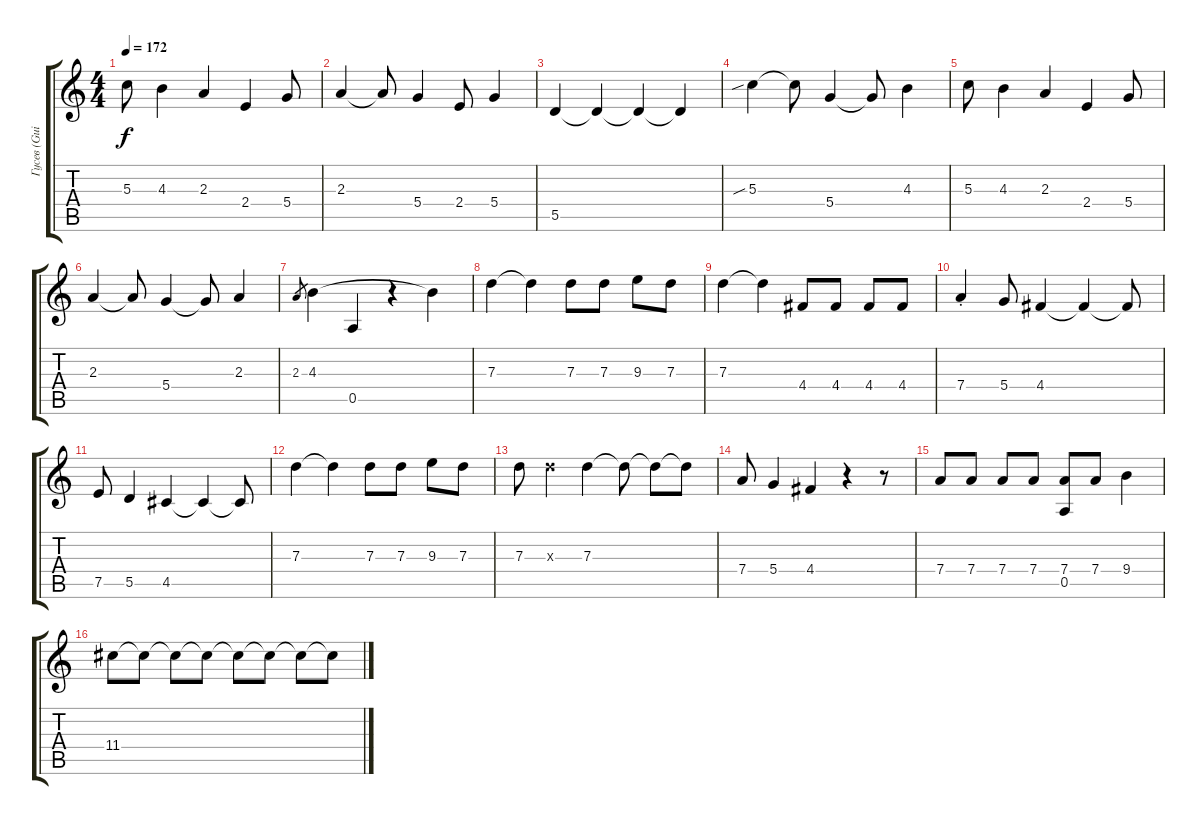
\track ("Гусев (Guitar 2)" "Гусев (Gui") {instrument acousticguitarsteel}
\staff {score tabs}
\tuning (E4 B3 G3 D3 A2 E2) {hide}
\ts (4 4)
\tempo 172
\clef g2
\ks c
5.3.8{dy f} 4.3.4 2.3.4 2.4.4 5.4.8 |
2.3.4 2.3{t}.8 5.4.4 2.4.8 5.4.4 |
5.5.4 5.5{t}.4 5.5{t}.4 5.5{t}.4 |
5.3{sib}.4 5.3{t}.8 5.4.4 5.4{t}.8 4.3.4 |
5.3.8 4.3.4 2.3.4 2.4.4 5.4.8 |
2.3.4 2.3{t}.8 5.4.4 5.4{t}.8 2.3.4 |
2.3.8{gr} 4.3.4 0.5.4 r.4 4.3{t}.4 |
7.3.4 7.3{t}.4 7.3.8 7.3.8 9.3.8 7.3.8 |
7.3.4 7.3{t}.4 4.4.8 4.4.8 4.4.8 4.4.8 |
7.4{st}.4 5.4.8 4.4.4 4.4{t}.4 4.4{t}.8 |
7.5.8 5.5.4 4.5.4 4.5{t}.4 4.5{t}.8 |
7.3.4 7.3{t}.4 7.3.8 7.3.8 9.3.8 7.3.8 |
7.3.8 7.3{x}.4 7.3.4 7.3{t}.8 7.3{t}.8 7.3{t}.8 |
7.4.8 5.4.4 4.4.4 r.4 r.8 |
7.4.8 7.4.8 7.4.8 7.4.8 (7.4 0.5).8 7.4.8 9.4.4 |
11.4.8 11.4{t}.8 11.4{t}.8 11.4{t}.8 11.4{t}.8 11.4{t}.8 11.4{t}.8 11.4{t}.8
